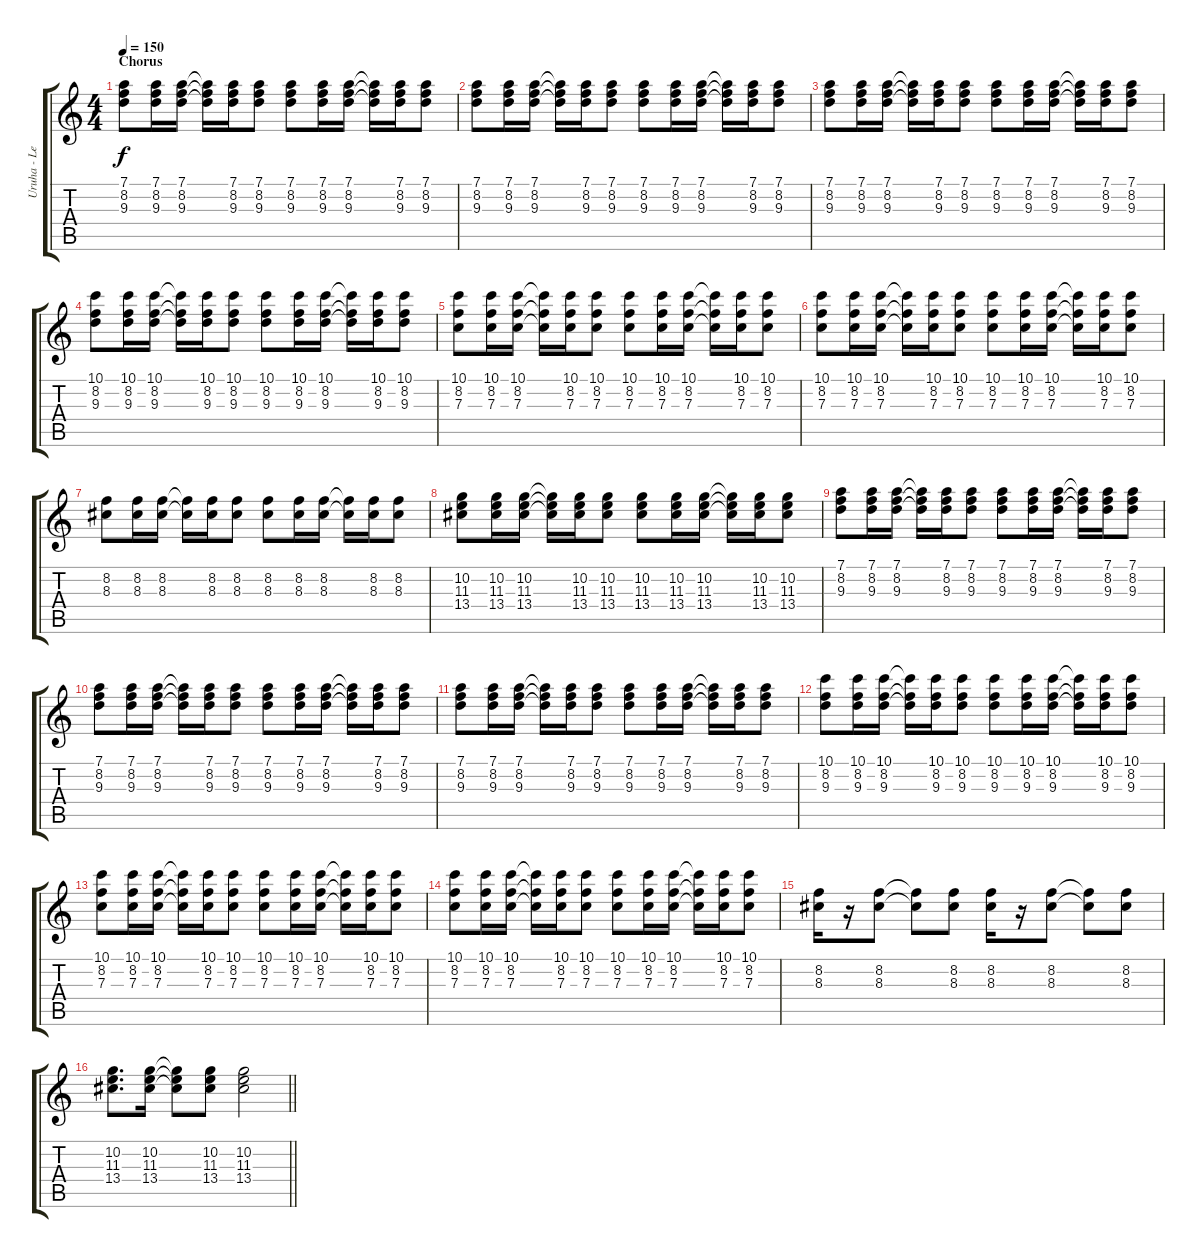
\track ("Uruha - Lead Guitar" "Uruha - Le") {instrument distortionguitar}
\staff {score tabs}
\tuning (D4 A3 F3 C3 G2 D2) {hide}
\ts (4 4)
\section ("" "Chorus")
\tempo 150
\clef g2
\ks c
(7.1 8.2 9.3).8{dy f volume 6 instrument distortionguitar} (7.1 8.2 9.3).16 (7.1 8.2 9.3).16 (7.1{t} 8.2{t} 9.3{t}).16 (7.1 8.2 9.3).16 (7.1 8.2 9.3).8 (7.1 8.2 9.3).8 (7.1 8.2 9.3).16 (7.1 8.2 9.3).16 (7.1{t} 8.2{t} 9.3{t}).16 (7.1 8.2 9.3).16 (7.1 8.2 9.3).8 |
(7.1 8.2 9.3).8 (7.1 8.2 9.3).16 (7.1 8.2 9.3).16 (7.1{t} 8.2{t} 9.3{t}).16 (7.1 8.2 9.3).16 (7.1 8.2 9.3).8 (7.1 8.2 9.3).8 (7.1 8.2 9.3).16 (7.1 8.2 9.3).16 (7.1{t} 8.2{t} 9.3{t}).16 (7.1 8.2 9.3).16 (7.1 8.2 9.3).8 |
(7.1 8.2 9.3).8 (7.1 8.2 9.3).16 (7.1 8.2 9.3).16 (7.1{t} 8.2{t} 9.3{t}).16 (7.1 8.2 9.3).16 (7.1 8.2 9.3).8 (7.1 8.2 9.3).8 (7.1 8.2 9.3).16 (7.1 8.2 9.3).16 (7.1{t} 8.2{t} 9.3{t}).16 (7.1 8.2 9.3).16 (7.1 8.2 9.3).8 |
(10.1 8.2 9.3).8 (10.1 8.2 9.3).16 (10.1 8.2 9.3).16 (10.1{t} 8.2{t} 9.3{t}).16 (10.1 8.2 9.3).16 (10.1 8.2 9.3).8 (10.1 8.2 9.3).8 (10.1 8.2 9.3).16 (10.1 8.2 9.3).16 (10.1{t} 8.2{t} 9.3{t}).16 (10.1 8.2 9.3).16 (10.1 8.2 9.3).8 |
(10.1 8.2 7.3).8 (10.1 8.2 7.3).16 (10.1 8.2 7.3).16 (10.1{t} 8.2{t} 7.3{t}).16 (10.1 8.2 7.3).16 (10.1 8.2 7.3).8 (10.1 8.2 7.3).8 (10.1 8.2 7.3).16 (10.1 8.2 7.3).16 (10.1{t} 8.2{t} 7.3{t}).16 (10.1 8.2 7.3).16 (10.1 8.2 7.3).8 |
(10.1 8.2 7.3).8 (10.1 8.2 7.3).16 (10.1 8.2 7.3).16 (10.1{t} 8.2{t} 7.3{t}).16 (10.1 8.2 7.3).16 (10.1 8.2 7.3).8 (10.1 8.2 7.3).8 (10.1 8.2 7.3).16 (10.1 8.2 7.3).16 (10.1{t} 8.2{t} 7.3{t}).16 (10.1 8.2 7.3).16 (10.1 8.2 7.3).8 |
(8.2 8.3).8 (8.2 8.3).16 (8.2 8.3).16 (8.2{t} 8.3{t}).16 (8.2 8.3).16 (8.2 8.3).8 (8.2 8.3).8 (8.2 8.3).16 (8.2 8.3).16 (8.2{t} 8.3{t}).16 (8.2 8.3).16 (8.2 8.3).8 |
(10.2 11.3 13.4).8 (10.2 11.3 13.4).16 (10.2 11.3 13.4).16 (10.2{t} 11.3{t} 13.4{t}).16 (10.2 11.3 13.4).16 (10.2 11.3 13.4).8 (10.2 11.3 13.4).8 (10.2 11.3 13.4).16 (10.2 11.3 13.4).16 (10.2{t} 11.3{t} 13.4{t}).16 (10.2 11.3 13.4).16 (10.2 11.3 13.4).8 |
(7.1 8.2 9.3).8 (7.1 8.2 9.3).16 (7.1 8.2 9.3).16 (7.1{t} 8.2{t} 9.3{t}).16 (7.1 8.2 9.3).16 (7.1 8.2 9.3).8 (7.1 8.2 9.3).8 (7.1 8.2 9.3).16 (7.1 8.2 9.3).16 (7.1{t} 8.2{t} 9.3{t}).16 (7.1 8.2 9.3).16 (7.1 8.2 9.3).8 |
(7.1 8.2 9.3).8 (7.1 8.2 9.3).16 (7.1 8.2 9.3).16 (7.1{t} 8.2{t} 9.3{t}).16 (7.1 8.2 9.3).16 (7.1 8.2 9.3).8 (7.1 8.2 9.3).8 (7.1 8.2 9.3).16 (7.1 8.2 9.3).16 (7.1{t} 8.2{t} 9.3{t}).16 (7.1 8.2 9.3).16 (7.1 8.2 9.3).8 |
(7.1 8.2 9.3).8 (7.1 8.2 9.3).16 (7.1 8.2 9.3).16 (7.1{t} 8.2{t} 9.3{t}).16 (7.1 8.2 9.3).16 (7.1 8.2 9.3).8 (7.1 8.2 9.3).8 (7.1 8.2 9.3).16 (7.1 8.2 9.3).16 (7.1{t} 8.2{t} 9.3{t}).16 (7.1 8.2 9.3).16 (7.1 8.2 9.3).8 |
(10.1 8.2 9.3).8 (10.1 8.2 9.3).16 (10.1 8.2 9.3).16 (10.1{t} 8.2{t} 9.3{t}).16 (10.1 8.2 9.3).16 (10.1 8.2 9.3).8 (10.1 8.2 9.3).8 (10.1 8.2 9.3).16 (10.1 8.2 9.3).16 (10.1{t} 8.2{t} 9.3{t}).16 (10.1 8.2 9.3).16 (10.1 8.2 9.3).8 |
(10.1 8.2 7.3).8 (10.1 8.2 7.3).16 (10.1 8.2 7.3).16 (10.1{t} 8.2{t} 7.3{t}).16 (10.1 8.2 7.3).16 (10.1 8.2 7.3).8 (10.1 8.2 7.3).8 (10.1 8.2 7.3).16 (10.1 8.2 7.3).16 (10.1{t} 8.2{t} 7.3{t}).16 (10.1 8.2 7.3).16 (10.1 8.2 7.3).8 |
(10.1 8.2 7.3).8 (10.1 8.2 7.3).16 (10.1 8.2 7.3).16 (10.1{t} 8.2{t} 7.3{t}).16 (10.1 8.2 7.3).16 (10.1 8.2 7.3).8 (10.1 8.2 7.3).8 (10.1 8.2 7.3).16 (10.1 8.2 7.3).16 (10.1{t} 8.2{t} 7.3{t}).16 (10.1 8.2 7.3).16 (10.1 8.2 7.3).8 |
(8.2 8.3).16 r.16 (8.2 8.3).8 (8.2{t} 8.3{t}).8 (8.2 8.3).8 (8.2 8.3).16 r.16 (8.2 8.3).8 (8.2{t} 8.3{t}).8 (8.2 8.3).8 |
\barLineRight lightlight
(10.2 11.3 13.4).8{d} (10.2 11.3 13.4).16 (10.2{t} 11.3{t} 13.4{t}).8 (10.2 11.3 13.4).8 (10.2 11.3 13.4).2
